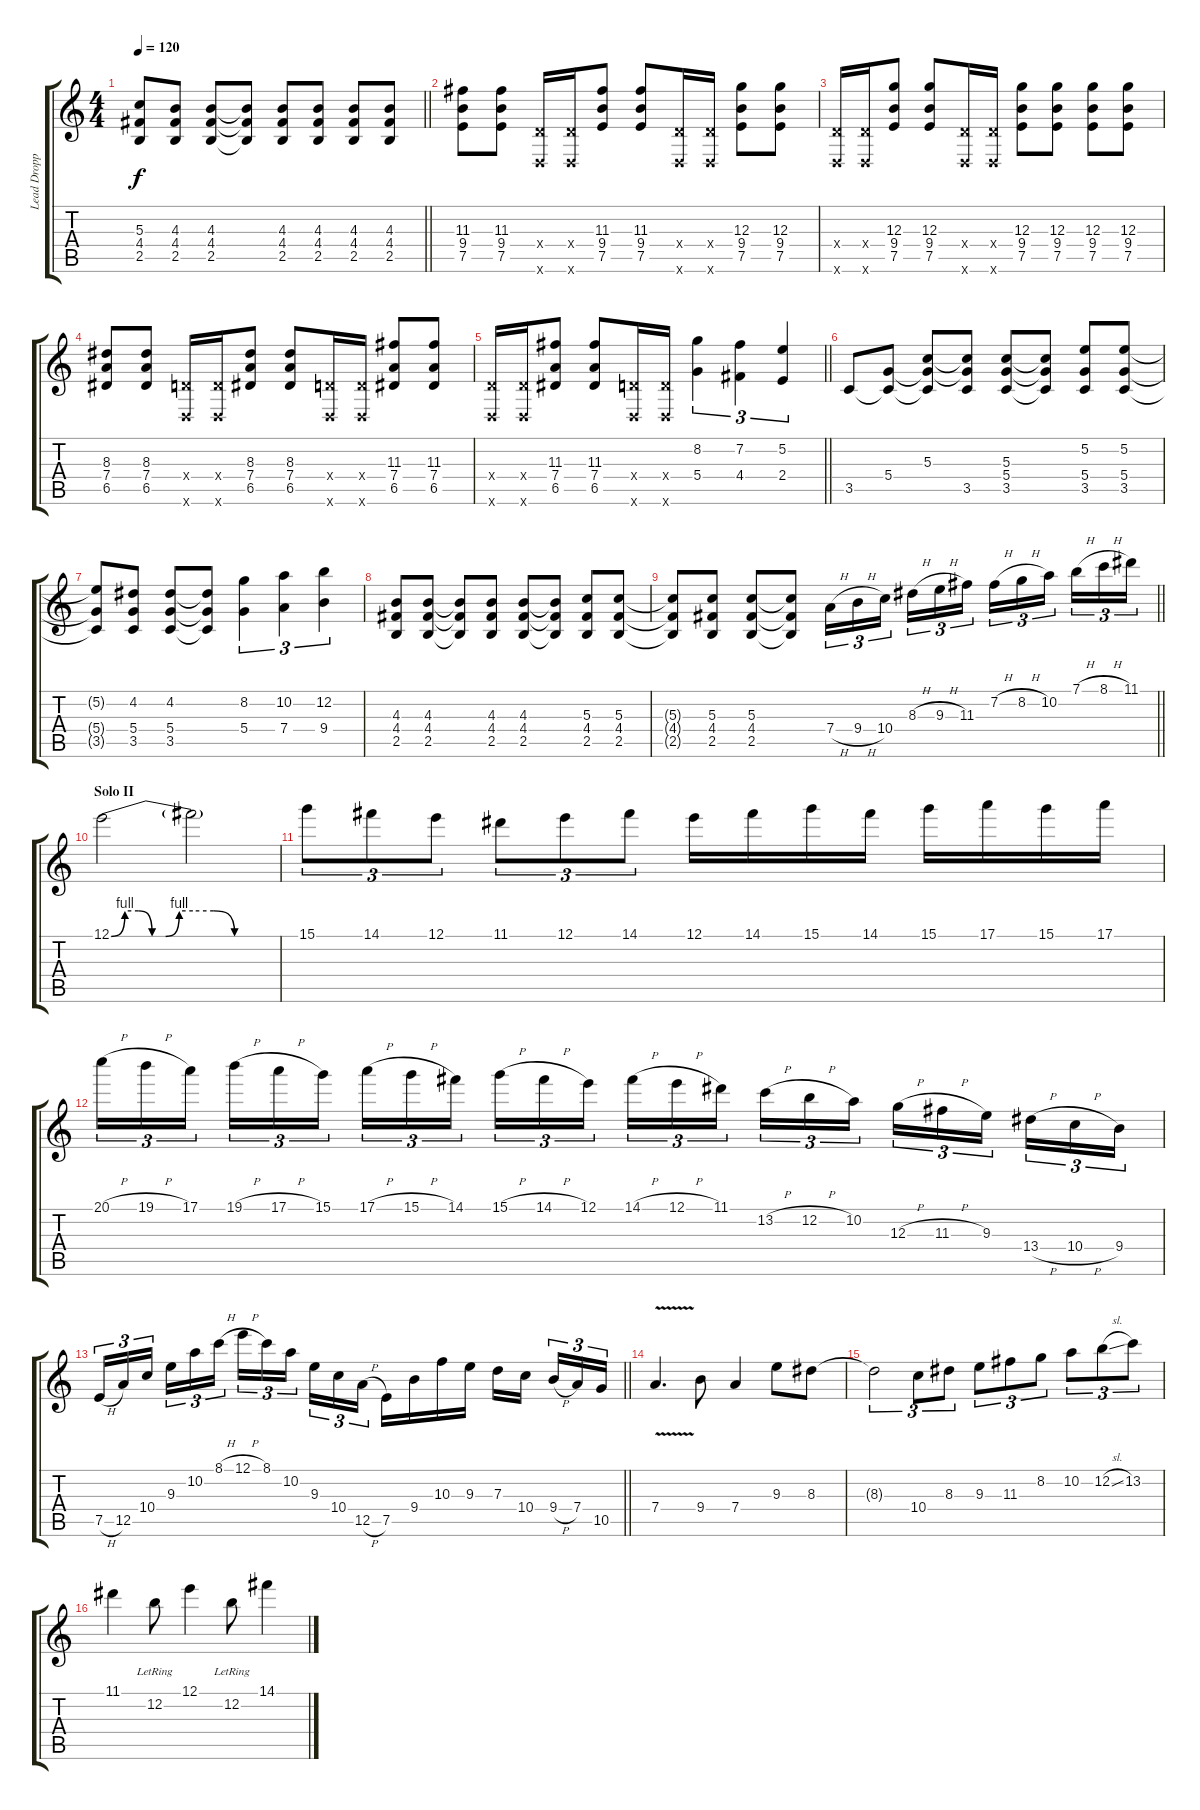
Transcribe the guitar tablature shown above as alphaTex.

\track ("Lead Dropped D " "Lead Dropp") {instrument distortionguitar}
\staff {score tabs}
\tuning (E4 B3 G3 D3 A2 D2) {hide}
\ts (4 4)
\tempo 120
\clef g2
\barLineRight lightlight
\ks c
(5.3{t} 4.4{t} 2.5{t}).8{dy f} (4.3 4.4 2.5).8 (4.3 4.4 2.5).8 (4.3{t} 4.4{t} 2.5{t}).8 (4.3 4.4 2.5).8 (4.3 4.4 2.5).8 (4.3 4.4 2.5).8 (4.3 4.4 2.5).8 |
(11.3 9.4 7.5).8 (11.3 9.4 7.5).8 (0.4{x} 0.6{x}).16 (0.4{x} 0.6{x}).16 (11.3 9.4 7.5).8 (11.3 9.4 7.5).8 (0.4{x} 0.6{x}).16 (0.4{x} 0.6{x}).16 (12.3 9.4 7.5).8 (12.3 9.4 7.5).8 |
(0.4{x} 0.6{x}).16 (0.4{x} 0.6{x}).16 (12.3 9.4 7.5).8 (12.3 9.4 7.5).8 (0.4{x} 0.6{x}).16 (0.4{x} 0.6{x}).16 (12.3 9.4 7.5).8 (12.3 9.4 7.5).8 (12.3 9.4 7.5).8 (12.3 9.4 7.5).8 |
(8.3 7.4 6.5).8 (8.3 7.4 6.5).8 (0.4{x} 0.6{x}).16 (0.4{x} 0.6{x}).16 (8.3 7.4 6.5).8 (8.3 7.4 6.5).8 (0.4{x} 0.6{x}).16 (0.4{x} 0.6{x}).16 (11.3 7.4 6.5).8 (11.3 7.4 6.5).8 |
\barLineRight lightlight
(0.4{x} 0.6{x}).16 (0.4{x} 0.6{x}).16 (11.3 7.4 6.5).8 (11.3 7.4 6.5).8 (0.4{x} 0.6{x}).16 (0.4{x} 0.6{x}).16 (8.2 5.4).4{tu (3 2)} (7.2 4.4).4{tu (3 2)} (5.2 2.4).4{tu (3 2)} |
3.5.8 (5.4 3.5{t}).8 (5.3 5.4{t} 3.5{t}).8 (5.3{t} 5.4{t} 3.5).8 (5.3 5.4 3.5).8 (5.3{t} 5.4{t} 3.5{t}).8 (5.2 5.4 3.5).8 (5.2 5.4 3.5).8 |
(5.2{t} 5.4{t} 3.5{t}).8 (4.2 5.4 3.5).8 (4.2 5.4 3.5).8 (4.2{t} 5.4{t} 3.5{t}).8 (8.2 5.4).4{tu (3 2)} (10.2 7.4).4{tu (3 2)} (12.2 9.4).4{tu (3 2)} |
(4.3 4.4 2.5).8 (4.3 4.4 2.5).8 (4.3{t} 4.4{t} 2.5{t}).8 (4.3 4.4 2.5).8 (4.3 4.4 2.5).8 (4.3{t} 4.4{t} 2.5{t}).8 (5.3 4.4 2.5).8 (5.3 4.4 2.5).8 |
\barLineRight lightlight
(5.3{t} 4.4{t} 2.5{t}).8 (5.3 4.4 2.5).8 (5.3 4.4 2.5).8 (5.3{t} 4.4{t} 2.5{t}).8 7.4{h}.16{tu (3 2)} 9.4{h}.16{tu (3 2)} 10.4.16{tu (3 2) beam splitsecondary} 8.3{h}.16{tu (3 2)} 9.3{h}.16{tu (3 2)} 11.3.16{tu (3 2)} 7.2{h}.16{tu (3 2)} 8.2{h}.16{tu (3 2)} 10.2.16{tu (3 2) beam splitsecondary} 7.1{h}.16{tu (3 2)} 8.1{h}.16{tu (3 2)} 11.1.16{tu (3 2)} |
\section ("" "Solo II")
12.1{be (custom 0 0 10 4 20 4 30 0 40 0 50 4 60 4)}.2 12.1{be (custom 0 4 15 4 30 0 60 0) t}.2 |
15.1.8{tu (3 2)} 14.1.8{tu (3 2)} 12.1.8{tu (3 2)} 11.1.8{tu (3 2)} 12.1.8{tu (3 2)} 14.1.8{tu (3 2)} 12.1.16 14.1.16 15.1.16 14.1.16 15.1.16 17.1.16 15.1.16 17.1.16 |
20.1{h}.16{tu (3 2)} 19.1{h}.16{tu (3 2)} 17.1.16{tu (3 2) beam splitsecondary} 19.1{h}.16{tu (3 2)} 17.1{h}.16{tu (3 2)} 15.1.16{tu (3 2)} 17.1{h}.16{tu (3 2)} 15.1{h}.16{tu (3 2)} 14.1.16{tu (3 2) beam splitsecondary} 15.1{h}.16{tu (3 2)} 14.1{h}.16{tu (3 2)} 12.1.16{tu (3 2)} 14.1{h}.16{tu (3 2)} 12.1{h}.16{tu (3 2)} 11.1.16{tu (3 2) beam splitsecondary} 13.2{h}.16{tu (3 2)} 12.2{h}.16{tu (3 2)} 10.2.16{tu (3 2)} 12.3{h}.16{tu (3 2)} 11.3{h}.16{tu (3 2)} 9.3.16{tu (3 2) beam splitsecondary} 13.4{h}.16{tu (3 2)} 10.4{h}.16{tu (3 2)} 9.4.16{tu (3 2)} |
\barLineRight lightlight
7.5{h}.16{tu (3 2)} 12.5.16{tu (3 2)} 10.4.16{tu (3 2) beam splitsecondary} 9.3.16{tu (3 2)} 10.2.16{tu (3 2)} 8.1{h}.16{tu (3 2)} 12.1{h}.16{tu (3 2)} 8.1.16{tu (3 2)} 10.2.16{tu (3 2) beam splitsecondary} 9.3.16{tu (3 2)} 10.4.16{tu (3 2)} 12.5{h}.16{tu (3 2)} 7.5.16 9.4.16 10.3.16 9.3.16 7.3.16 10.4.16{beam splitsecondary} 9.4{h}.16{tu (3 2)} 7.4.16{tu (3 2)} 10.5.16{tu (3 2)} |
7.4{v}.4{d} 9.4.8 7.4.4 9.3.8 8.3.8 |
8.3{t}.2{tu (3 2)} 10.4.8{tu (3 2)} 8.3.8{tu (3 2)} 9.3.8{tu (3 2)} 11.3.8{tu (3 2)} 8.2.8{tu (3 2)} 10.2.8{tu (3 2)} 12.2{sl}.8{tu (3 2)} 13.2.8{tu (3 2)} |
11.1.4 12.2{lr}.8 12.1.4 12.2{lr}.8 14.1.4
